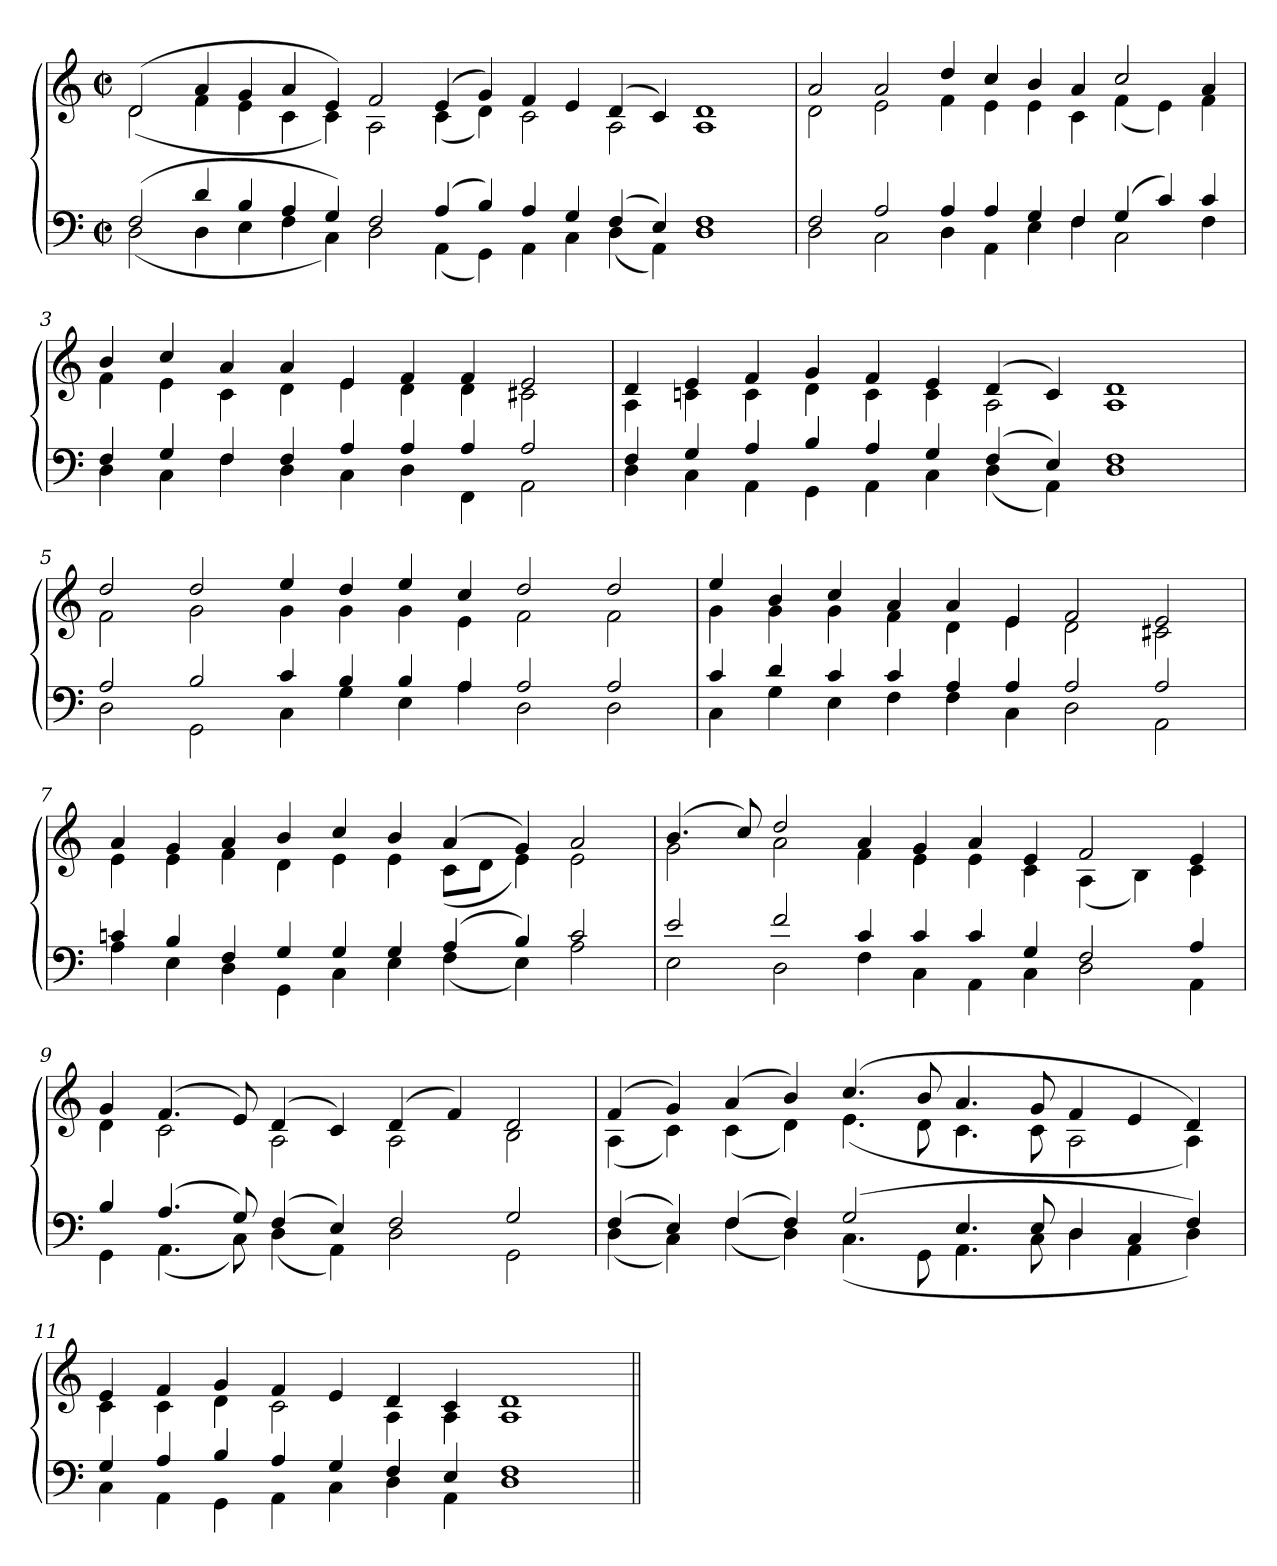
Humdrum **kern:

**kern	**kern
*part1	*part1
*staff2	*staff1
*clefF4	*clefG2
*k[]	*k[]
*D:dor	*D:dor
*M2/2	*M2/2
*met(c|)	*met(c|)
=1	=1
*^	*^
(2F	(2D	(2d	(2d
4d	4D	4a	4f
4B	4E	4g	4e
4A	4F	4a	4c
4G)	4C)	4e)	4c)
2F	2D	2f	2A
(4A	(4AA	(4e	(4c
4B)	4GG)	4g)	4d)
4A	4AA	4f	2c
4G	4C	4e	.
(4F	(4D	(4d	2A
4E)	4AA)	4c)	.
1F	1D	1d	1A
=2	=2	=2	=2
2F	2D	2a	2d
2A	2C	2a	2e
4A	4D	4dd	4f
4A	4AA	4cc	4e
4G	4E	4b	4e
4F	4F	4a	4c
(4G	2C	2cc	(4f
4c)	.	.	4e)
4c	4F	4a	4f
=3	=3	=3	=3
4F	4D	4b	4f
4G	4C	4cc	4e
4F	4F	4a	4c
4F	4D	4a	4d
4A	4C	4e	4e
4A	4D	4f	4d
4A	4FF	4f	4d
2A	2AA	2e	2c#i
=4	=4	=4	=4
4F	4D	4d	4A
4G	4C	4e	4cn
4A	4AA	4f	4c
4B	4GG	4g	4d
4A	4AA	4f	4c
4G	4C	4e	4c
(4F	(4D	(4d	2A
4E)	4AA)	4c)	.
1F	1D	1d	1A
=5	=5	=5	=5
2A	2D	2dd	2f
2B	2GG	2dd	2g
4c	4C	4ee	4g
4B	4G	4dd	4g
4B	4E	4ee	4g
4A	4A	4cc	4e
2A	2D	2dd	2f
2A	2D	2dd	2f
=6	=6	=6	=6
4c	4C	4ee	4g
4d	4G	4b	4g
4c	4E	4cc	4g
4c	4F	4a	4f
4A	4F	4a	4d
4A	4C	4e	4e
2A	2D	2f	2d
2A	2AA	2e	2c#i
=7	=7	=7	=7
4cn	4A	4a	4e
4B	4E	4g	4e
4F	4D	4a	4f
4G	4GG	4b	4d
4G	4C	4cc	4e
4G	4E	4b	4e
(4A	(4F	(4a	(8cL
.	.	.	8dJ
4B)	4E)	4g)	4e)
2c	2A	2a	2e
=8	=8	=8	=8
2e	2E	(4.b	2g
.	.	8cc)	.
2f	2D	2dd	2a
4c	4F	4a	4f
4c	4C	4g	4e
4c	4AA	4a	4e
4G	4C	4e	4c
2F	2D	2f	(4A
.	.	.	4B)
4A	4AA	4e	4c
=9	=9	=9	=9
4B	4GG	4g	4d
(4.A	(4.AA	(4.f	2c
8G)	8C)	8e)	.
(4F	(4D	(4d	2A
4E)	4AA)	4c)	.
2F	2D	(4d	2A
.	.	4f)	.
2G	2GG	2d	2B
=10	=10	=10	=10
(4F	(4D	(4f	(4A
4E)	4C)	4g)	4c)
(4F	(4F	(4a	(4c
4F)	4D)	4b)	4d)
(2G	(4.C	(4.cc	(4.e
.	8GG	8b	8d
4.E	4.AA	4.a	4.c
8E	8C	8g	8c
4D	4D	4f	2A
4C	4AA	4e	.
4F)	4D)	4d)	4A)
=11	=11	=11	=11
4G	4C	4e	4c
4A	4AA	4f	4c
4B	4GG	4g	4d
4A	4AA	4f	2c
4G	4C	4e	.
4F	4D	4d	4A
4E	4AA	4c	4A
1F	1D	1d	1A
*v	*v	*	*
*	*v	*v
=||	=||
*-	*-
